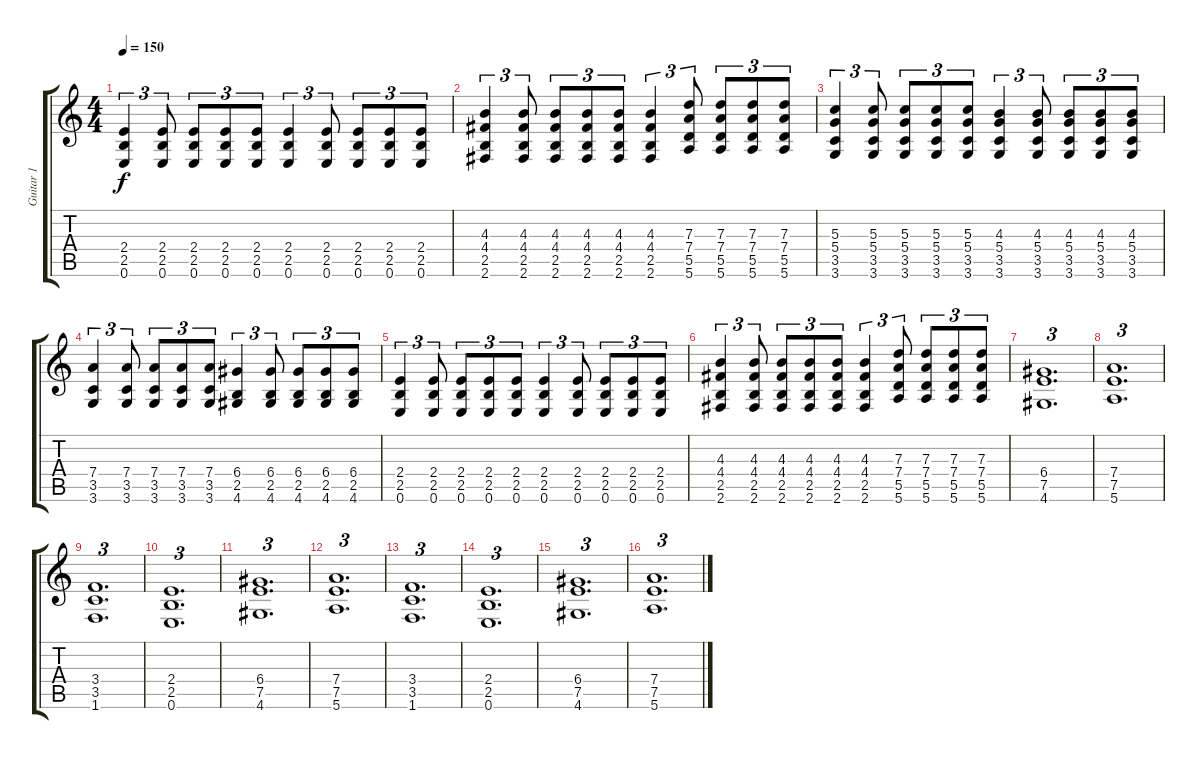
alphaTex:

\track ("Guitar 1" "Guitar 1") {instrument overdrivenguitar}
\staff {score tabs}
\tuning (E4 B3 G3 D3 A2 E2) {hide}
\ts (4 4)
\tempo 150
\clef g2
\ks c
(2.4 2.5 0.6).4{tu (3 2) dy f} (2.4 2.5 0.6).8{tu (3 2)} (2.4 2.5 0.6).8{tu (3 2)} (2.4 2.5 0.6).8{tu (3 2)} (2.4 2.5 0.6).8{tu (3 2)} (2.4 2.5 0.6).4{tu (3 2)} (2.4 2.5 0.6).8{tu (3 2)} (2.4 2.5 0.6).8{tu (3 2)} (2.4 2.5 0.6).8{tu (3 2)} (2.4 2.5 0.6).8{tu (3 2)} |
(4.3 4.4 2.5 2.6).4{tu (3 2)} (4.3 4.4 2.5 2.6).8{tu (3 2)} (4.3 4.4 2.5 2.6).8{tu (3 2)} (4.3 4.4 2.5 2.6).8{tu (3 2)} (4.3 4.4 2.5 2.6).8{tu (3 2)} (4.3 4.4 2.5 2.6).4{tu (3 2)} (7.3 7.4 5.5 5.6).8{tu (3 2)} (7.3 7.4 5.5 5.6).8{tu (3 2)} (7.3 7.4 5.5 5.6).8{tu (3 2)} (7.3 7.4 5.5 5.6).8{tu (3 2)} |
(5.3 5.4 3.5 3.6).4{tu (3 2)} (5.3 5.4 3.5 3.6).8{tu (3 2)} (5.3 5.4 3.5 3.6).8{tu (3 2)} (5.3 5.4 3.5 3.6).8{tu (3 2)} (5.3 5.4 3.5 3.6).8{tu (3 2)} (4.3 5.4 3.5 3.6).4{tu (3 2)} (4.3 5.4 3.5 3.6).8{tu (3 2)} (4.3 5.4 3.5 3.6).8{tu (3 2)} (4.3 5.4 3.5 3.6).8{tu (3 2)} (4.3 5.4 3.5 3.6).8{tu (3 2)} |
(7.4 3.5 3.6).4{tu (3 2)} (7.4 3.5 3.6).8{tu (3 2)} (7.4 3.5 3.6).8{tu (3 2)} (7.4 3.5 3.6).8{tu (3 2)} (7.4 3.5 3.6).8{tu (3 2)} (6.4 2.5 4.6).4{tu (3 2)} (6.4 2.5 4.6).8{tu (3 2)} (6.4 2.5 4.6).8{tu (3 2)} (6.4 2.5 4.6).8{tu (3 2)} (6.4 2.5 4.6).8{tu (3 2)} |
(2.4 2.5 0.6).4{tu (3 2)} (2.4 2.5 0.6).8{tu (3 2)} (2.4 2.5 0.6).8{tu (3 2)} (2.4 2.5 0.6).8{tu (3 2)} (2.4 2.5 0.6).8{tu (3 2)} (2.4 2.5 0.6).4{tu (3 2)} (2.4 2.5 0.6).8{tu (3 2)} (2.4 2.5 0.6).8{tu (3 2)} (2.4 2.5 0.6).8{tu (3 2)} (2.4 2.5 0.6).8{tu (3 2)} |
(4.3 4.4 2.5 2.6).4{tu (3 2)} (4.3 4.4 2.5 2.6).8{tu (3 2)} (4.3 4.4 2.5 2.6).8{tu (3 2)} (4.3 4.4 2.5 2.6).8{tu (3 2)} (4.3 4.4 2.5 2.6).8{tu (3 2)} (4.3 4.4 2.5 2.6).4{tu (3 2)} (7.3 7.4 5.5 5.6).8{tu (3 2)} (7.3 7.4 5.5 5.6).8{tu (3 2)} (7.3 7.4 5.5 5.6).8{tu (3 2)} (7.3 7.4 5.5 5.6).8{tu (3 2)} |
(6.4 7.5 4.6).1{d tu (3 2)} |
(7.4 7.5 5.6).1{d tu (3 2)} |
(3.4 3.5 1.6).1{d tu (3 2)} |
(2.4 2.5 0.6).1{d tu (3 2)} |
(6.4 7.5 4.6).1{d tu (3 2)} |
(7.4 7.5 5.6).1{d tu (3 2)} |
(3.4 3.5 1.6).1{d tu (3 2)} |
(2.4 2.5 0.6).1{d tu (3 2)} |
(6.4 7.5 4.6).1{d tu (3 2)} |
(7.4 7.5 5.6).1{d tu (3 2)}
